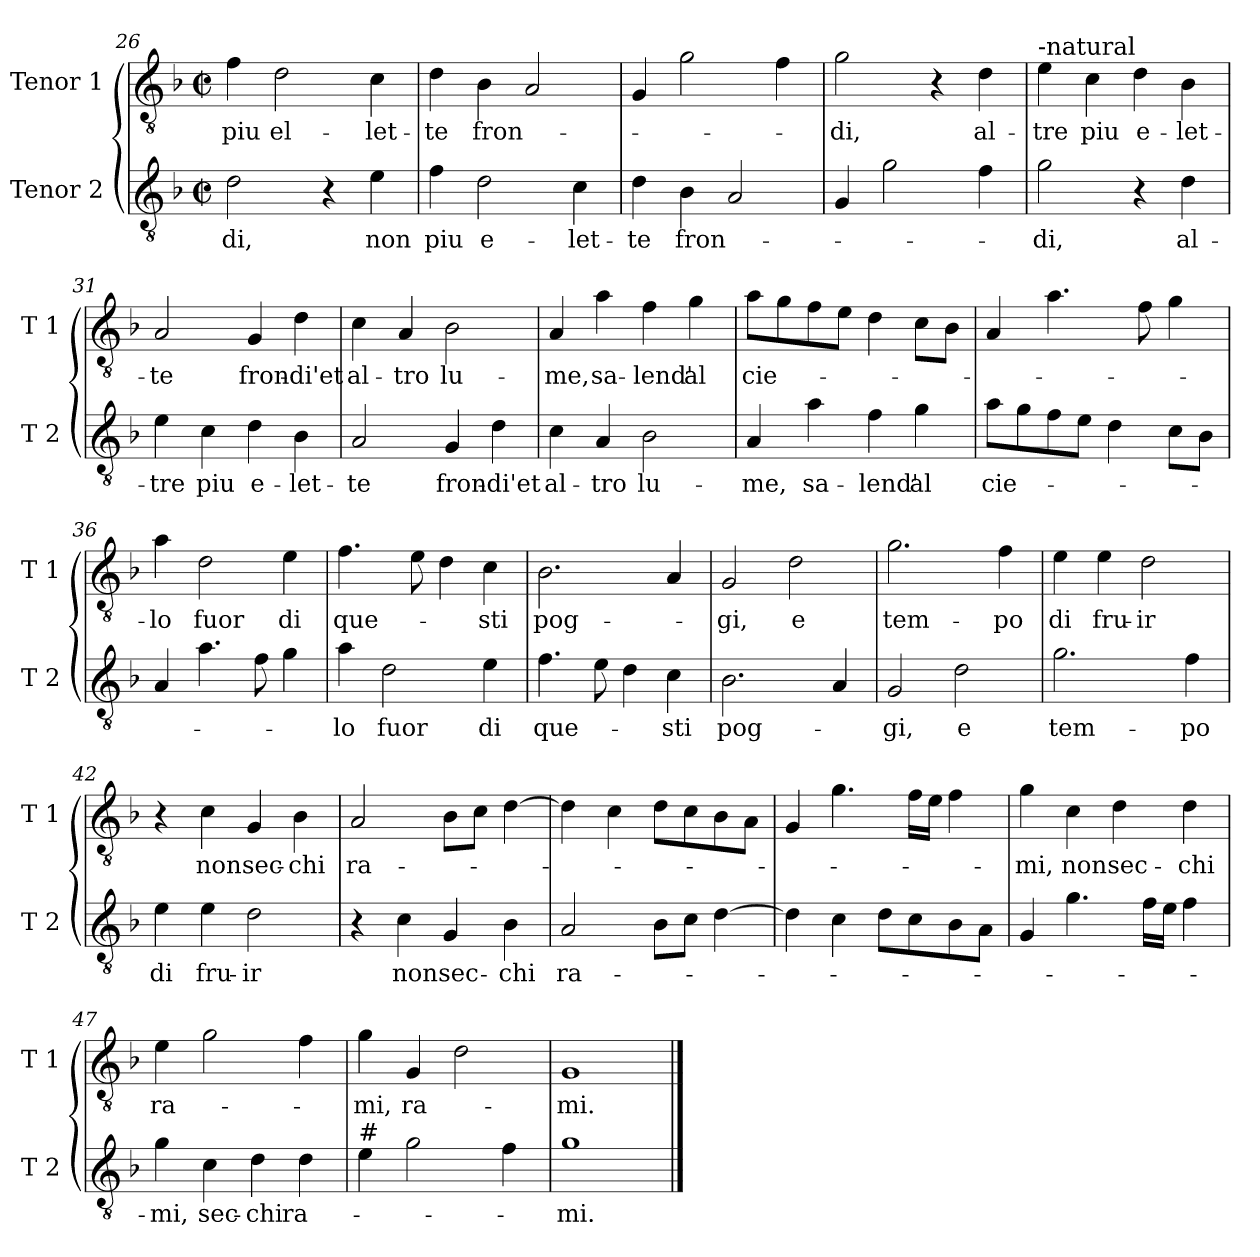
**kern	**text	**kern	**text
*part2	*part2	*part1	*part1
*staff2	*staff2	*staff1	*staff1
*I"Tenor 2	*	*I"Tenor 1	*
*I'T 2	*	*I'T 1	*
*clefGv2	*	*clefGv2	*
*k[b-]	*	*k[b-]	*
*F:	*	*F:	*
*M2/2	*	*M2/2	*
*met(c|)	*	*met(c|)	*
=26	=26	=26	=26
!	!LO:LY:b	!	!LO:LY:b
2d\	-di,	4f\	piu
!	!	!	!LO:LY:b
.	.	2d\	el-
4r	.	.	.
!	!LO:LY:b	!	!LO:LY:b
4e\	non	4c\	-let-
=27	=27	=27	=27
!	!LO:LY:b	!	!LO:LY:b
4f\	piu	4d\	-te
!	!LO:LY:b	!	!LO:LY:b
2d\	e-	4B-\	fron-
.	.	2A/	.
!	!LO:LY:b	!	!
4c\	-let-	.	.
=28	=28	=28	=28
!	!LO:LY:b	!	!
4d\	-te	4G/	.
!	!LO:LY:b	!	!
4B-\	fron-	2g\	.
2A/	.	.	.
.	.	4f\	.
=29	=29	=29	=29
!	!	!	!LO:LY:b
4G/	.	2g\	-di,
2g\	.	.	.
.	.	4r	.
!	!	!	!LO:LY:b
4f\	.	4d\	al-
!!LO:LB:g=z
=30	=30	=30	=30
!	!	!LO:TX:a:t=-natural	!
!	!LO:LY:b	!	!LO:LY:b
2g\	-di,	4e\	-tre
!	!	!	!LO:LY:b
.	.	4c\	piu
!	!	!	!LO:LY:b
4r	.	4d\	e-
!	!LO:LY:b	!	!LO:LY:b
4d\	al-	4B-\	-let-
=31	=31	=31	=31
!	!LO:LY:b	!	!LO:LY:b
4e\	-tre	2A/	-te
!	!LO:LY:b	!	!
4c\	piu	.	.
!	!LO:LY:b	!	!LO:LY:b
4d\	e-	4G/	fron-
!	!LO:LY:b	!	!LO:LY:b
4B-\	-let-	4d\	-di'et
=32	=32	=32	=32
!	!LO:LY:b	!	!LO:LY:b
2A/	-te	4c\	al-
!	!	!	!LO:LY:b
.	.	4A/	-tro
!	!LO:LY:b	!	!LO:LY:b
4G/	fron-	2B-\	lu-
!	!LO:LY:b	!	!
4d\	-di'et	.	.
=33	=33	=33	=33
!	!LO:LY:b	!	!LO:LY:b
4c\	al-	4A/	-me,
!	!LO:LY:b	!	!LO:LY:b
4A/	-tro	4a\	sa-
!	!LO:LY:b	!	!LO:LY:b
2B-\	lu-	4f\	-lend'
!	!	!	!LO:LY:b
.	.	4g\	al
=34	=34	=34	=34
!	!LO:LY:b	!	!LO:LY:b
4A/	-me,	8a\L	cie-
.	.	8g\	.
!	!LO:LY:b	!	!
4a\	sa-	8f\	.
.	.	8e\J	.
!	!LO:LY:b	!	!
4f\	-lend'	4d\	.
!	!LO:LY:b	!	!
4g\	al	8c\L	.
.	.	8B-\J	.
!!LO:LB:g=z
=35	=35	=35	=35
!	!LO:LY:b	!	!
8a\L	cie-	4A/	.
8g\	.	.	.
8f\	.	4.a\	.
8e\J	.	.	.
4d\	.	.	.
.	.	8f\	.
8c\L	.	4g\	.
8B-\J	.	.	.
=36	=36	=36	=36
!	!	!	!LO:LY:b
4A/	.	4a\	-lo
!	!	!	!LO:LY:b
4.a\	.	2d\	fuor
8f\	.	.	.
!	!	!	!LO:LY:b
4g\	.	4e\	di
=37	=37	=37	=37
!	!LO:LY:b	!	!LO:LY:b
4a\	-lo	4.f\	que-
!	!LO:LY:b	!	!
2d\	fuor	.	.
.	.	8e\	.
.	.	4d\	.
!	!LO:LY:b	!	!LO:LY:b
4e\	di	4c\	-sti
=38	=38	=38	=38
!	!LO:LY:b	!	!LO:LY:b
4.f\	que-	2.B-\	pog-
8e\	.	.	.
4d\	.	.	.
!	!LO:LY:b	!	!
4c\	-sti	4A/	.
=39	=39	=39	=39
!	!LO:LY:b	!	!LO:LY:b
2.B-\	pog-	2G/	-gi,
!	!	!	!LO:LY:b
.	.	2d\	e
4A/	.	.	.
!!LO:LB:g=z
=40	=40	=40	=40
!	!LO:LY:b	!	!LO:LY:b
2G/	-gi,	2.g\	tem-
!	!LO:LY:b	!	!
2d\	e	.	.
!	!	!	!LO:LY:b
.	.	4f\	-po
=41	=41	=41	=41
!	!LO:LY:b	!	!LO:LY:b
2.g\	tem-	4e\	di
!	!	!	!LO:LY:b
.	.	4e\	fru-
!	!	!	!LO:LY:b
.	.	2d\	-ir
!	!LO:LY:b	!	!
4f\	-po	.	.
=42	=42	=42	=42
!	!LO:LY:b	!	!
4e\	di	4r	.
!	!LO:LY:b	!	!LO:LY:b
4e\	fru-	4c\	non
!	!LO:LY:b	!	!LO:LY:b
2d\	-ir	4G/	sec-
!	!	!	!LO:LY:b
.	.	4B-\	-chi
=43	=43	=43	=43
!	!	!	!LO:LY:b
4r	.	2A/	ra-
!	!LO:LY:b	!	!
4c\	non	.	.
!	!LO:LY:b	!	!
4G/	sec-	8B-\L	.
.	.	8c\J	.
!	!LO:LY:b	!	!
4B-\	-chi	[4d\	.
=44	=44	=44	=44
!	!LO:LY:b	!	!
2A/	ra-	4d\]	.
.	.	4c\	.
8B-\L	.	8d\L	.
8c\J	.	8c\	.
[4d\	.	8B-\	.
.	.	8A\J	.
!!LO:LB:g=z
=45	=45	=45	=45
4d\]	.	4G/	.
4c\	.	4.g\	.
8d\L	.	.	.
8c\	.	16f\LL	.
.	.	16e\JJ	.
8B-\	.	4f\	.
8A\J	.	.	.
=46	=46	=46	=46
!	!	!	!LO:LY:b
4G/	.	4g\	-mi,
!	!	!	!LO:LY:b
4.g\	.	4c\	non
!	!	!	!LO:LY:b
.	.	4d\	sec-
16f\LL	.	.	.
16e\JJ	.	.	.
!	!	!	!LO:LY:b
4f\	.	4d\	-chi
=47	=47	=47	=47
!	!LO:LY:b	!	!LO:LY:b
4g\	-mi,	4e\	ra-
!	!LO:LY:b	!	!
4c\	sec-	2g\	.
!	!LO:LY:b	!	!
4d\	-chi	.	.
!	!LO:LY:b	!	!
4d\	ra-	4f\	.
=48	=48	=48	=48
!LO:TX:a:t=#	!	!	!
!	!	!	!LO:LY:b
4e\	.	4g\	-mi,
!	!	!	!LO:LY:b
2g\	.	4G/	ra-
.	.	2d\	.
4f\	.	.	.
=49	=49	=49	=49
!	!LO:LY:b	!	!LO:LY:b
1g	-mi.	1G	-mi.
==	==	==	==
*-	*-	*-	*-
